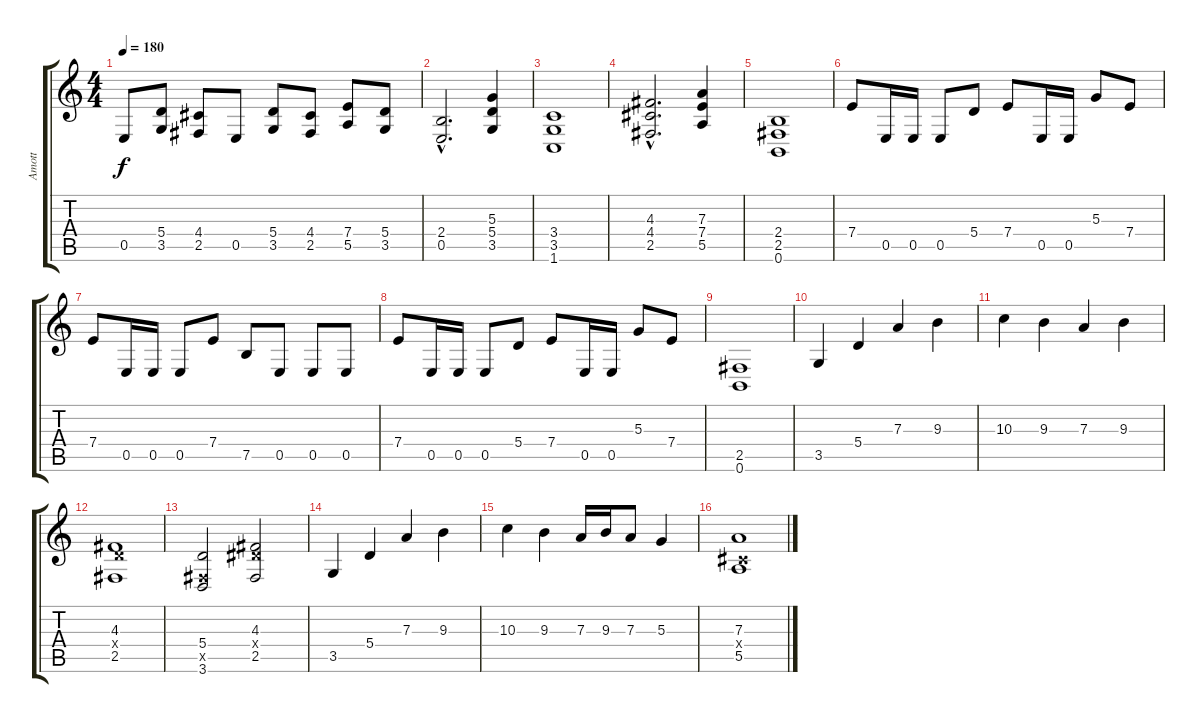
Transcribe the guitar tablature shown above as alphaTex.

\track ("Amott" "Amott") {instrument distortionguitar}
\staff {score tabs}
\tuning (B3 Gb3 D3 A2 E2 B1) {hide}
\ts (4 4)
\tempo 180
\clef g2
\ks c
0.5.8{dy f} (5.4 3.5).8 (4.4 2.5).8 0.5.8 (5.4 3.5).8 (4.4 2.5).8 (7.4 5.5).8 (5.4 3.5).8 |
(2.4{hac} 0.5{hac}).2{d} (5.3 5.4 3.5).4 |
(3.4 3.5 1.6).1 |
(4.3{hac} 4.4{hac} 2.5{hac}).2{d} (7.3 7.4 5.5).4 |
(2.4 2.5 0.6).1 |
7.4.8 0.5.16 0.5.16 0.5.8 5.4.8 7.4.8 0.5.16 0.5.16 5.3.8 7.4.8 |
7.4.8 0.5.16 0.5.16 0.5.8 7.4.8 7.5.8 0.5.8 0.5.8 0.5.8 |
7.4.8 0.5.16 0.5.16 0.5.8 5.4.8 7.4.8 0.5.16 0.5.16 5.3.8 7.4.8 |
(2.5 0.6).1 |
3.5.4 5.4.4 7.3.4 9.3.4 |
10.3.4 9.3.4 7.3.4 9.3.4 |
(4.3 5.4{x} 2.5).1 |
(5.4 2.5{x} 3.6).2 (4.3 6.4{x} 2.5).2 |
3.5.4 5.4.4 7.3.4 9.3.4 |
10.3.4 9.3.4 7.3.16 9.3.16 7.3.8 5.3.4 |
(7.3 4.4{x} 5.5).1
